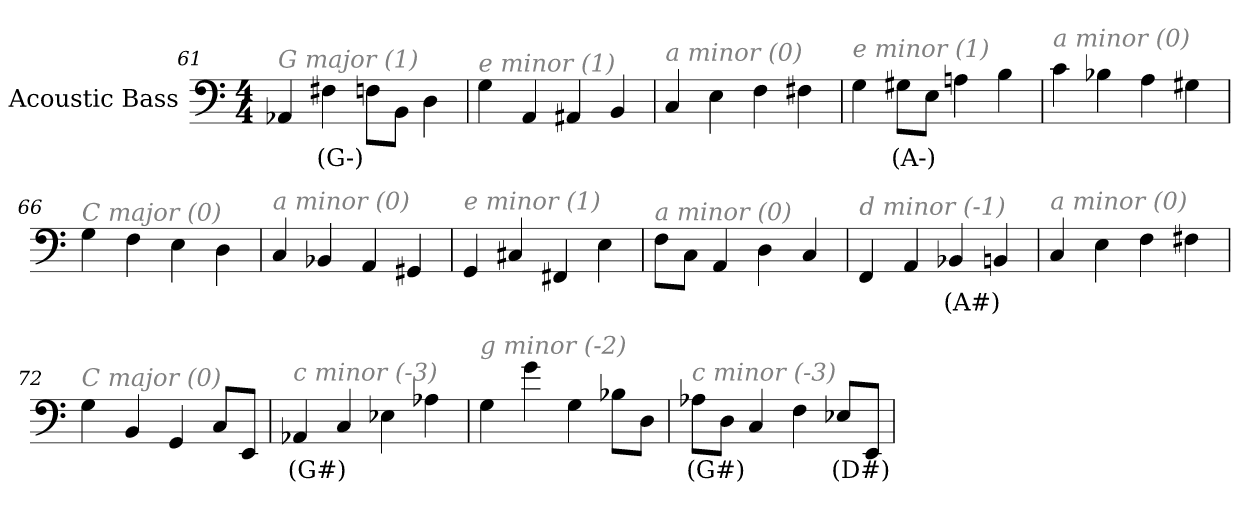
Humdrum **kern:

**kern	**text
*part1	*part1
*staff1	*staff1
*I"Acoustic Bass	*
*clefF4	*
*ITrd7c12	*
*k[]	*
*C:	*
*M4/4	*
=61	=61
!LO:TX:i:color=#808080:t=G major (1)	!
4AAA-X	.
4FF#Xi	(G-)
8FFL	.
8BBBJ	.
4DD	.
=62	=62
!LO:TX:i:color=#808080:t=e minor (1)	!
4GG	.
4AAA	.
4AAA#X	.
4BBB	.
=63	=63
!LO:TX:i:color=#808080:t=a minor (0)	!
4CC	.
4EE	.
4FF	.
4FF#X	.
=64	=64
!LO:TX:i:color=#808080:t=e minor (1)	!
4GG	.
8GG#XiL	(A-)
8EEJ	.
4AAn	.
4BB	.
=65	=65
!LO:TX:i:color=#808080:t=a minor (0)	!
4C	.
4BB-X	.
4AA	.
4GG#X	.
=66	=66
!LO:TX:i:color=#808080:t=C major (0)	!
4GG	.
4FF	.
4EE	.
4DD	.
=67	=67
!LO:TX:i:color=#808080:t=a minor (0)	!
4CC	.
4BBB-X	.
4AAA	.
4GGG#X	.
=68	=68
!LO:TX:i:color=#808080:t=e minor (1)	!
4GGG	.
4CC#X	.
4FFF#X	.
4EE	.
=69	=69
!LO:TX:i:color=#808080:t=a minor (0)	!
8FFL	.
8CCJ	.
4AAA	.
4DD	.
4CC	.
=70	=70
!LO:TX:i:color=#808080:t=d minor (-1)	!
4FFF	.
4AAA	.
4BBB-Xi	(A#)
4BBB	.
=71	=71
!LO:TX:i:color=#808080:t=a minor (0)	!
4CC	.
4EE	.
4FF	.
4FF#X	.
=72	=72
!LO:TX:i:color=#808080:t=C major (0)	!
4GG	.
4BBB	.
4GGG	.
8CCL	.
8EEEJ	.
=73	=73
!LO:TX:i:color=#808080:t=c minor (-3)	!
4AAA-Xi	(G#)
4CC	.
4EE-X	.
4AA-X	.
=74	=74
!LO:TX:i:color=#808080:t=g minor (-2)	!
4GG	.
4G	.
4GG	.
8BB-XL	.
8DDJ	.
=75	=75
!LO:TX:i:color=#808080:t=c minor (-3)	!
8AA-XiL	(G#)
8DDJ	.
4CC	.
4FF	.
8EE-XiL	(D#)
8EEEJ	.
=	=
*-	*-
